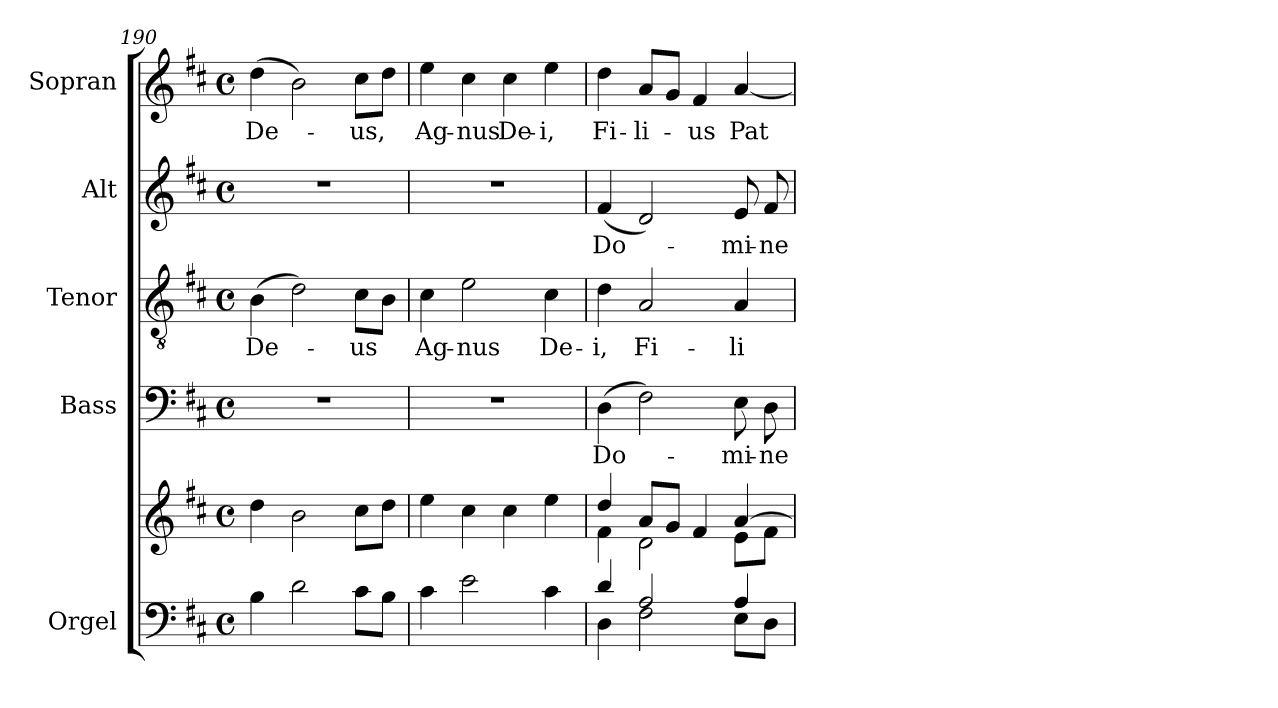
**kern	**kern	**kern	**text	**kern	**text	**kern	**text	**kern	**text
*part5	*part5	*part4	*part4	*part3	*part3	*part2	*part2	*part1	*part1
*staff6	*staff5	*staff4	*staff4	*staff3	*staff3	*staff2	*staff2	*staff1	*staff1
*I"Orgel	*	*I"Bass	*	*I"Tenor	*	*I"Alt	*	*I"Sopran	*
*I'Org.	*	*I'B.	*	*I'T.	*	*I'A.	*	*I'S.	*
*clefF4	*clefG2	*clefF4	*	*clefGv2	*	*clefG2	*	*clefG2	*
*k[f#c#]	*k[f#c#]	*k[f#c#]	*	*k[f#c#]	*	*k[f#c#]	*	*k[f#c#]	*
*D:	*D:	*D:	*	*D:	*	*D:	*	*D:	*
*M4/4	*M4/4	*M4/4	*	*M4/4	*	*M4/4	*	*M4/4	*
*met(c)	*met(c)	*met(c)	*	*met(c)	*	*met(c)	*	*met(c)	*
=190	=190	=190	=190	=190	=190	=190	=190	=190	=190
!	!	!	!	!	!LO:LY:b	!	!	!	!LO:LY:b
4B\	4dd\	1r	.	(>4B\	De-	1r	.	(>4dd\	De-
2d\	2b\	.	.	2d\)	.	.	.	2b\)	.
!	!	!	!	!	!LO:LY:b	!	!	!	!LO:LY:b
8c#\L	8cc#\L	.	.	8c#\L	-us	.	.	8cc#\L	-us,
8B\J	8dd\J	.	.	8B\J	.	.	.	8dd\J	.
=191	=191	=191	=191	=191	=191	=191	=191	=191	=191
!	!	!	!	!	!LO:LY:b	!	!	!	!LO:LY:b
4c#\	4ee\	1r	.	4c#\	Ag-	1r	.	4ee\	Ag-
!	!	!	!	!	!LO:LY:b	!	!	!	!LO:LY:b
2e\	4cc#\	.	.	2e\	-nus	.	.	4cc#\	-nus
!	!	!	!	!	!	!	!	!	!LO:LY:b
.	4cc#\	.	.	.	.	.	.	4cc#\	De-
!	!	!	!	!	!LO:LY:b	!	!	!	!LO:LY:b
4c#\	4ee\	.	.	4c#\	De-	.	.	4ee\	-i,
=192	=192	=192	=192	=192	=192	=192	=192	=192	=192
*^	*^	*	*	*	*	*	*	*	*
!	!	!	!	!	!LO:LY:b	!	!LO:LY:b	!	!LO:LY:b	!	!LO:LY:b
4d/	4D\	4dd/	4f#\	(>4D\	Do-	4d\	-i,	(<4f#/	Do-	4dd\	Fi-
!	!	!	!	!	!	!	!LO:LY:b	!	!	!	!LO:LY:b
2A/	2F#\	8a/L	2d\	2F#\)	.	2A/	Fi-	2d/)	.	8a/L	-li-
.	.	8g/J	.	.	.	.	.	.	.	8g/J	.
!	!	!	!	!	!	!	!	!	!	!	!LO:LY:b
.	.	4f#/	.	.	.	.	.	.	.	4f#/	-us
!	!	!	!	!	!LO:LY:b	!	!LO:LY:b	!	!LO:LY:b	!	!LO:LY:b
4A/	8E\L	[>4a/	8e\L	8E\	-mi-	4A/	-li-	8e/	-mi-	[4a/	Pat-
!	!	!	!	!	!LO:LY:b	!	!	!	!LO:LY:b	!	!
.	8D\J	.	8f#\J	8D\	-ne	.	.	8f#/	-ne	.	.
*v	*v	*	*	*	*	*	*	*	*	*	*
*	*v	*v	*	*	*	*	*	*	*	*
=	=	=	=	=	=	=	=	=	=
*-	*-	*-	*-	*-	*-	*-	*-	*-	*-
